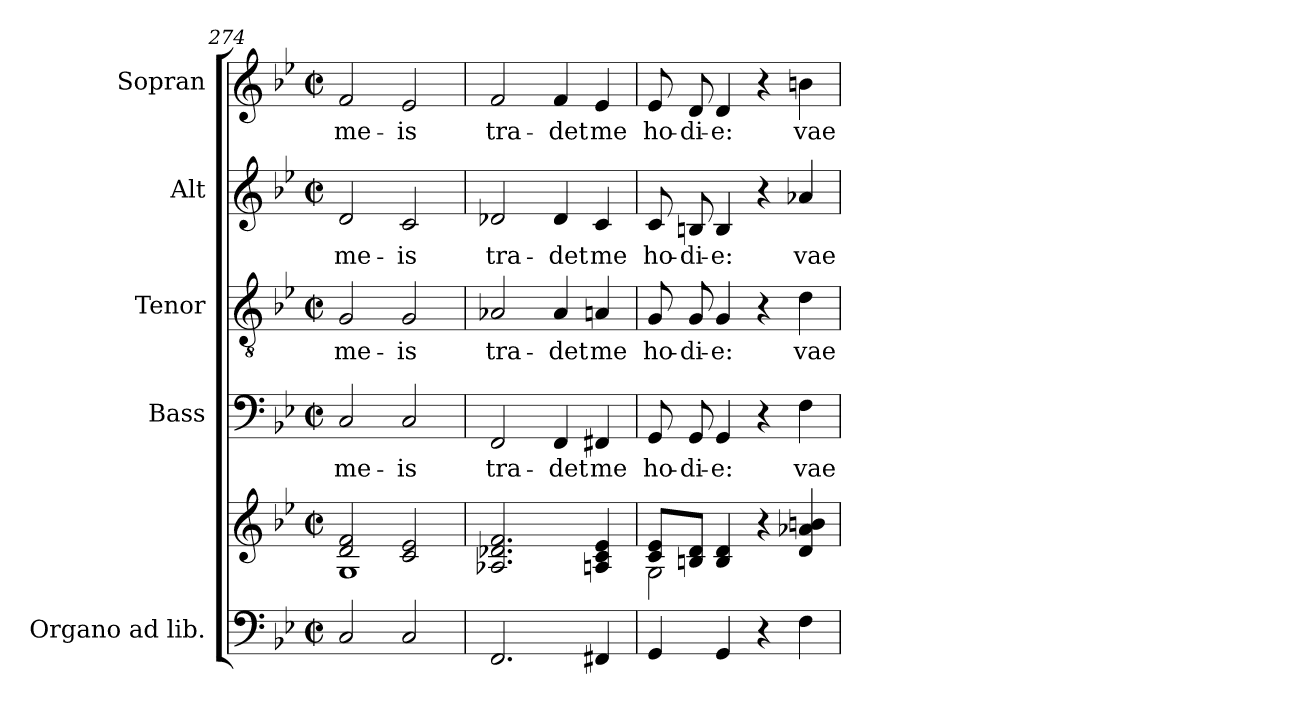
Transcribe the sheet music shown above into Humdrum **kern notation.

**kern	**kern	**kern	**text	**kern	**text	**kern	**text	**kern	**text
*part5	*part5	*part4	*part4	*part3	*part3	*part2	*part2	*part1	*part1
*staff6	*staff5	*staff4	*staff4	*staff3	*staff3	*staff2	*staff2	*staff1	*staff1
*I"Organo ad lib.	*	*I"Bass	*	*I"Tenor	*	*I"Alt	*	*I"Sopran	*
*	*	*I'B.	*	*I'T.	*	*I'A.	*	*I'S.	*
*clefF4	*clefG2	*clefF4	*	*clefGv2	*	*clefG2	*	*clefG2	*
*k[b-e-]	*k[b-e-]	*k[b-e-]	*	*k[b-e-]	*	*k[b-e-]	*	*k[b-e-]	*
*B-:	*B-:	*B-:	*	*B-:	*	*B-:	*	*B-:	*
*M2/2	*M2/2	*M2/2	*	*M2/2	*	*M2/2	*	*M2/2	*
*met(c|)	*met(c|)	*met(c|)	*	*met(c|)	*	*met(c|)	*	*met(c|)	*
=274	=274	=274	=274	=274	=274	=274	=274	=274	=274
*	*^	*	*	*	*	*	*	*	*
!	!	!	!	!LO:LY:b	!	!LO:LY:b	!	!LO:LY:b	!	!LO:LY:b
2C/	2d/ 2f/	1G	2C/	me-	2G/	me-	2d/	me-	2f/	me-
!	!	!	!	!LO:LY:b	!	!LO:LY:b	!	!LO:LY:b	!	!LO:LY:b
2C/	2c/ 2e-/	.	2C/	-is	2G/	-is	2c/	-is	2e-/	-is
*	*v	*v	*	*	*	*	*	*	*	*
=275	=275	=275	=275	=275	=275	=275	=275	=275	=275
!	!	!	!LO:LY:b	!	!LO:LY:b	!	!LO:LY:b	!	!LO:LY:b
2.FF/	2.A-X/ 2.d-X/ 2.f/	2FF/	tra-	2A-X/	tra-	2d-X/	tra-	2f/	tra-
!	!	!	!LO:LY:b	!	!LO:LY:b	!	!LO:LY:b	!	!LO:LY:b
.	.	4FF/	-det	4A-/	-det	4d-/	-det	4f/	-det
!	!	!	!LO:LY:b	!	!LO:LY:b	!	!LO:LY:b	!	!LO:LY:b
4FF#X/	4An/ 4c/ 4e-/	4FF#X/	me	4An/	me	4c/	me	4e-/	me
!!LO:LB:g=z
=276	=276	=276	=276	=276	=276	=276	=276	=276	=276
*	*^	*	*	*	*	*	*	*	*
!	!	!	!	!LO:LY:b	!	!LO:LY:b	!	!LO:LY:b	!	!LO:LY:b
4GG/	8c/ 8e-/L	2G\	8GG/	ho-	8G/	ho-	8c/	ho-	8e-/	ho-
!	!	!	!	!LO:LY:b	!	!LO:LY:b	!	!LO:LY:b	!	!LO:LY:b
.	8Bn/ 8d/J	.	8GG/	-di-	8G/	-di-	8Bn/	-di-	8d/	-di-
!	!	!	!	!LO:LY:b	!	!LO:LY:b	!	!LO:LY:b	!	!LO:LY:b
4GG/	4B/ 4d/	.	4GG/	-e:	4G/	-e:	4B/	-e:	4d/	-e:
4r	4r	2ryy	4r	.	4r	.	4r	.	4r	.
!	!	!	!	!LO:LY:b	!	!LO:LY:b	!	!LO:LY:b	!	!LO:LY:b
4F\	4d/ 4a-X/ 4bn/	.	4F\	vae	4d\	vae	4a-X/	vae	4bn\	vae
*	*v	*v	*	*	*	*	*	*	*	*
=	=	=	=	=	=	=	=	=	=
*-	*-	*-	*-	*-	*-	*-	*-	*-	*-
